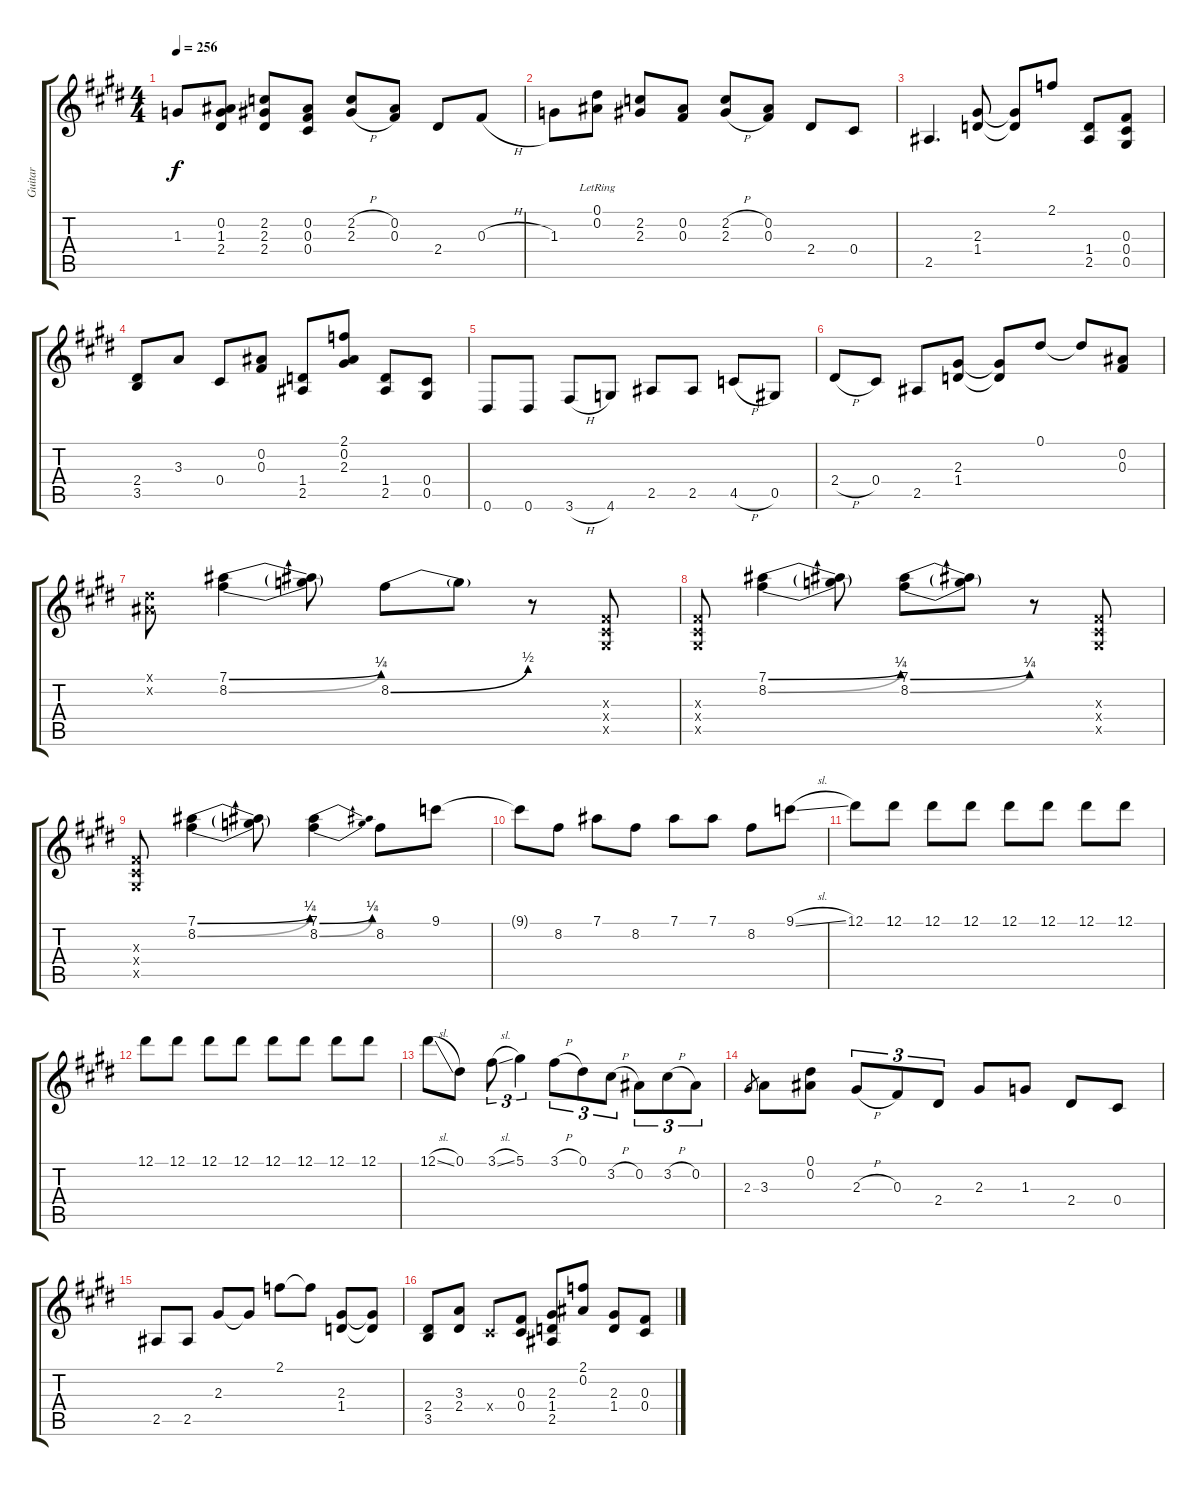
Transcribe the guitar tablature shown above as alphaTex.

\track ("Guitar" "Guitar") {instrument electricguitarjazz}
\staff {score tabs}
\tuning (Eb4 Bb3 Gb3 Db3 Ab2 Eb2) {hide}
\ts (4 4)
\tempo 256
\clef g2
\ks e
1.3.8{dy f} (0.2 1.3 2.4).8 (2.2 2.3 2.4).8 (0.2 0.3 0.4).8 (2.2{h} 2.3{h}).8 (0.2 0.3).8 2.4.8 0.3{h}.8 |
1.3.8 (0.1{lr} 0.2{lr}).8 (2.2 2.3).8 (0.2 0.3).8 (2.2{h} 2.3{h}).8 (0.2 0.3).8 2.4.8 0.4.8 |
2.5.4{d} (2.3 1.4).8 (2.3{t} 1.4{t}).8 2.1.8 (1.4 2.5).8 (0.3 0.4 0.5).8 |
(2.4 3.5).8 3.3.8 0.4.8 (0.2 0.3).8 (1.4 2.5).8 (2.1 0.2 2.3).8 (1.4 2.5).8 (0.4 0.5).8 |
0.6.8 0.6.8 3.6{h}.8 4.6.8 2.5.8 2.5.8 4.5{h}.8 0.5.8 |
2.4{h}.8 0.4.8 2.5.8 (2.3 1.4).8 (2.3{t} 1.4{t}).8 0.1.8 0.1{t}.8 (0.2 0.3).8 |
(0.1{x} 0.2{x}).8 (7.1{be (bend 0 0 60 1)} 8.2{be (bend 0 0 60 2)}).4 (7.1{t} 8.2{t}).8 8.2{be (bend 0 0 60 2)}.8 8.2{t}.8 r.8 (0.3{x} 0.4{x} 0.5{x}).8 |
(0.3{x} 0.4{x} 0.5{x}).8 (7.1{be (bend 0 0 60 1)} 8.2{be (bend 0 0 60 2)}).4 (7.1{t} 8.2{t}).8 (7.1{be (bend 0 0 60 1)} 8.2{be (bend 0 0 60 2)}).8 (7.1{t} 8.2{t}).8 r.8 (0.3{x} 0.4{x} 0.5{x}).8 |
(0.3{x} 0.4{x} 0.5{x}).8 (7.1{be (bend 0 0 60 1)} 8.2{be (bend 0 0 60 2)}).4 (7.1{t} 8.2{t}).8 (7.1{be (bend 0 0 60 1)} 8.2{be (bend 0 0 60 2)}).4 8.2.8 9.1.8 |
9.1{t}.8 8.2.8 7.1.8 8.2.8 7.1.8 7.1.8 8.2.8 9.1{sl}.8 |
12.1.8 12.1.8 12.1.8 12.1.8 12.1.8 12.1.8 12.1.8 12.1.8 |
12.1.8 12.1.8 12.1.8 12.1.8 12.1.8 12.1.8 12.1.8 12.1.8 |
12.1{sl}.8 0.1.8 3.1{sl}.8{tu (3 2)} 5.1.4{tu (3 2)} 3.1{h}.8{tu (3 2)} 0.1.8{tu (3 2)} 3.2{h}.8{tu (3 2)} 0.2.8{tu (3 2)} 3.2{h}.8{tu (3 2)} 0.2.8{tu (3 2)} |
2.3.8{gr} 3.3.8 (0.1 0.2).8 2.3{h}.8{tu (3 2)} 0.3.8{tu (3 2)} 2.4.8{tu (3 2)} 2.3.8 1.3.8 2.4.8 0.4.8 |
2.5.8 2.5.8 2.3.8 2.3{t}.8 2.1.8 2.1{t}.8 (2.3 1.4).8 (2.3{t} 1.4{t}).8 |
(2.4 3.5).8 (3.3 2.4).8 0.4{x}.8 (0.3 0.4).8 (2.3 1.4 2.5).8 (2.1 0.2).8 (2.3 1.4).8 (0.3 0.4).8
